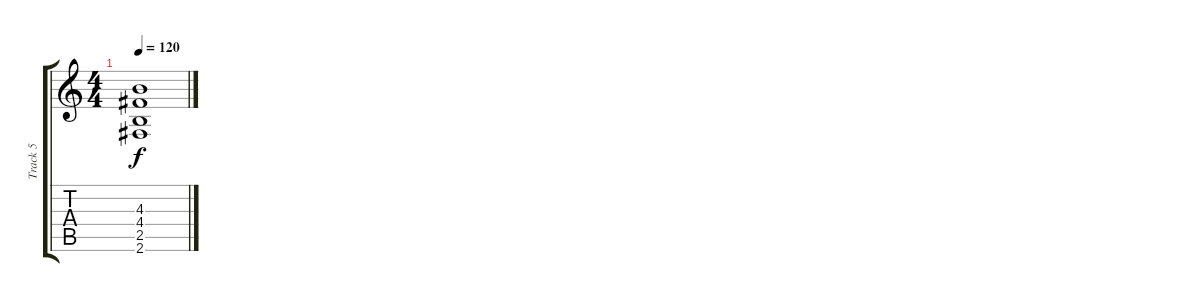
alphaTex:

\track ("Track 5" "Track 5") {instrument overdrivenguitar}
\staff {score tabs}
\tuning (E4 B3 G3 D3 A2 E2) {hide}
\ts (4 4)
\tempo 120
\clef g2
\ks c
(4.3 4.4 2.5 2.6).1{dy f}
